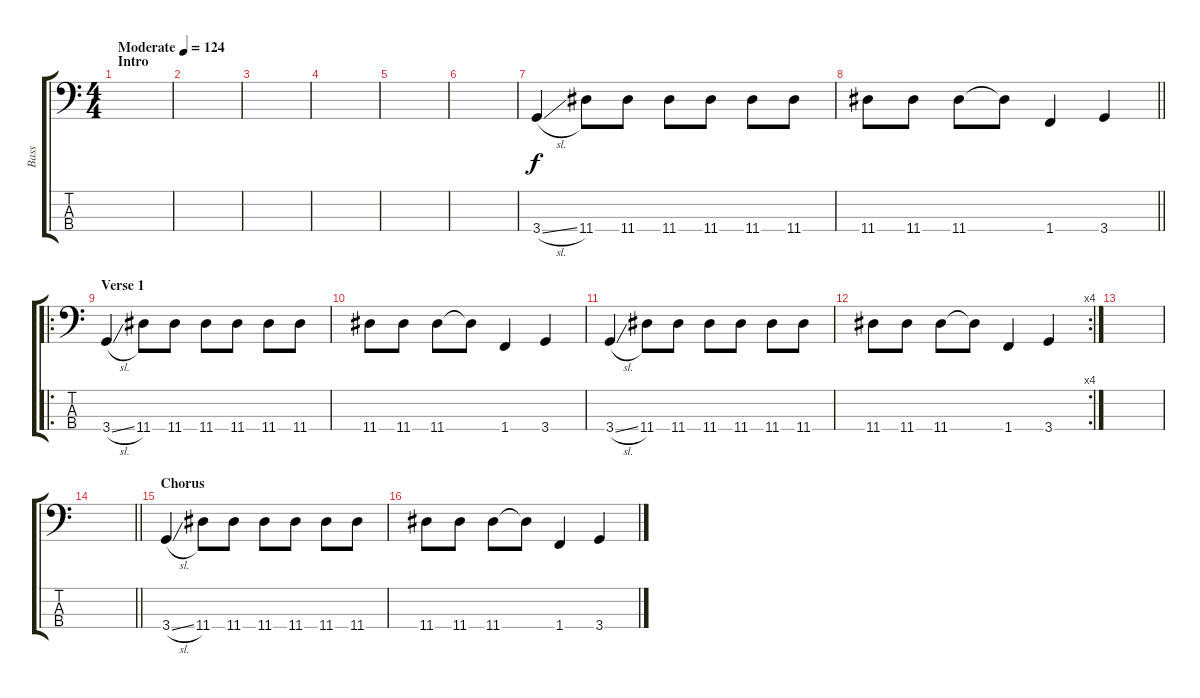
\track ("Bass" "Bass") {instrument electricbasspick}
\staff {score tabs}
\tuning (G2 D2 A1 E1) {hide}
\ts (4 4)
\section ("" "Intro")
\tempo (124 "Moderate")
\clef f4
\ks c
|
|
|
|
|
|
3.4{sl}.4 11.4.8 11.4.8 11.4.8 11.4.8 11.4.8 11.4.8 |
\barLineRight lightlight
11.4.8 11.4.8 11.4.8 11.4{t}.8 1.4.4 3.4.4 |
\ro
\section ("" "Verse 1")
3.4{sl}.4 11.4.8 11.4.8 11.4.8 11.4.8 11.4.8 11.4.8 |
11.4.8 11.4.8 11.4.8 11.4{t}.8 1.4.4 3.4.4 |
3.4{sl}.4 11.4.8 11.4.8 11.4.8 11.4.8 11.4.8 11.4.8 |
\rc 4
11.4.8 11.4.8 11.4.8 11.4{t}.8 1.4.4 3.4.4 |
|
\barLineRight lightlight
|
\section ("" "Chorus")
3.4{sl}.4 11.4.8 11.4.8 11.4.8 11.4.8 11.4.8 11.4.8 |
11.4.8 11.4.8 11.4.8 11.4{t}.8 1.4.4 3.4.4
